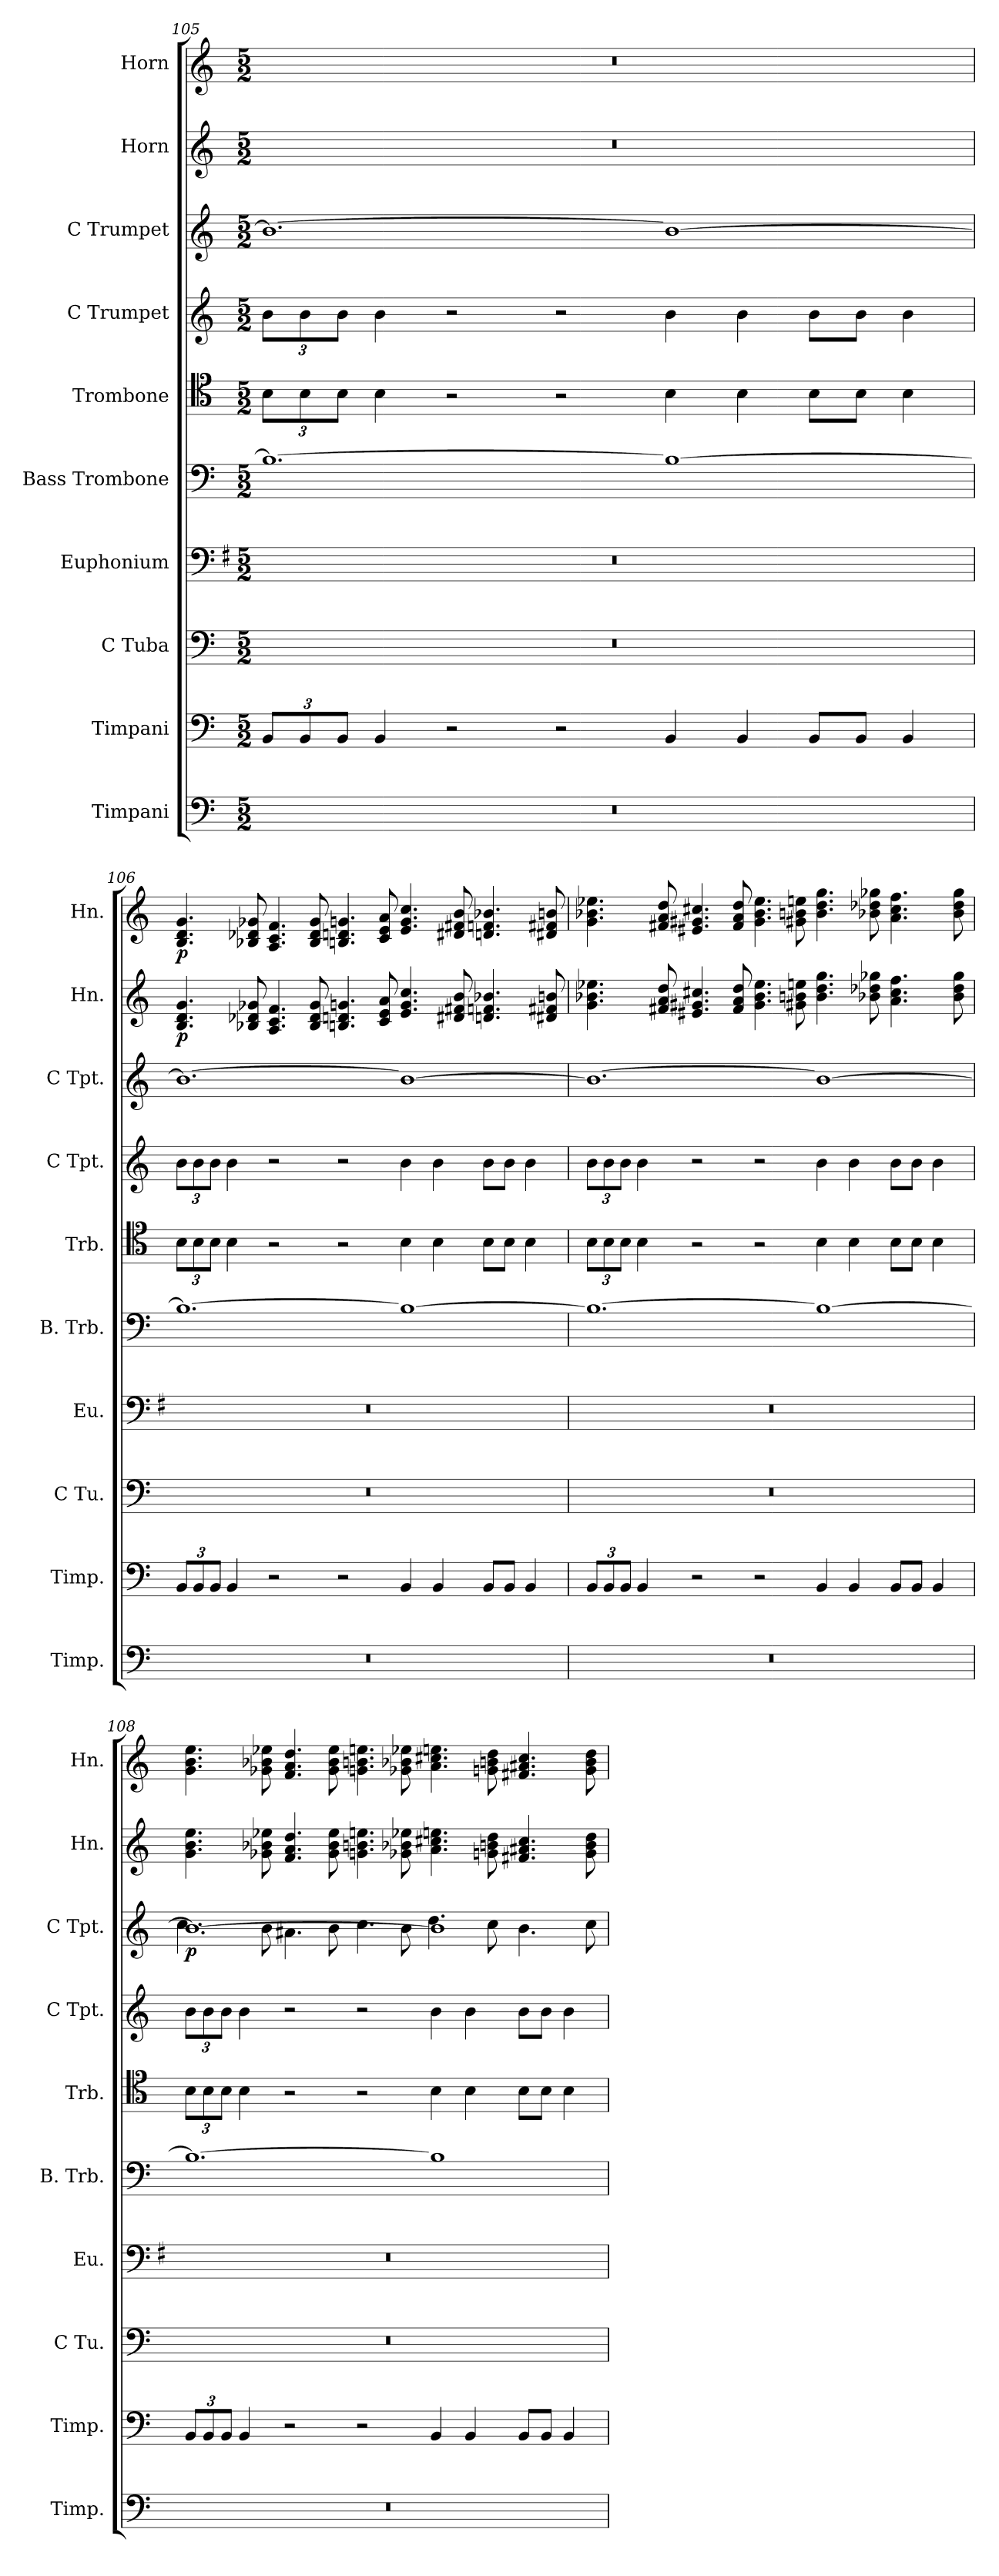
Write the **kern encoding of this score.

**kern	**kern	**kern	**kern	**kern	**kern	**kern	**kern	**dynam	**kern	**dynam	**kern	**dynam
*part10	*part9	*part8	*part7	*part6	*part5	*part4	*part3	*part3	*part2	*part2	*part1	*part1
*staff10	*staff9	*staff8	*staff7	*staff6	*staff5	*staff4	*staff3	*staff3	*staff2	*staff2	*staff1	*staff1
*I"Timpani	*I"Timpani	*I"C Tuba	*I"Euphonium	*I"Bass Trombone	*I"Trombone	*I"C Trumpet	*I"C Trumpet	*	*I"Horn	*	*I"Horn	*
*I'Timp.	*I'Timp.	*I'C Tu.	*I'Eu.	*I'B. Trb.	*I'Trb.	*I'C Tpt.	*I'C Tpt.	*	*I'Hn.	*	*I'Hn.	*
*clefF4	*clefF4	*clefF4	*clefF4	*clefF4	*clefC4	*clefG2	*clefG2	*	*clefG2	*	*clefG2	*
*	*	*	*ITrd4c7	*	*	*	*	*	*ITrd4c7	*	*ITrd4c7	*
*k[]	*k[]	*k[]	*k[]	*k[]	*k[]	*k[]	*k[]	*	*k[b-]	*	*k[b-]	*
*C:	*C:	*C:	*C:	*C:	*C:	*C:	*C:	*	*F:	*	*F:	*
*M5/2	*M5/2	*M5/2	*M5/2	*M5/2	*M5/2	*M5/2	*M5/2	*	*M5/2	*	*M5/2	*
*	*Xbrackettup	*	*	*	*Xbrackettup	*Xbrackettup	*	*	*	*	*	*
=105	=105	=105	=105	=105	=105	=105	=105	=105	=105	=105	=105	=105
2%5r	12BB/L	2%5r	2%5r	1.B_	12B\L	12b\L	1.b_	.	2%5r	.	2%5r	.
.	12BB/	.	.	.	12B\	12b\	.	.	.	.	.	.
.	12BB/J	.	.	.	12B\J	12b\J	.	.	.	.	.	.
.	4BB/	.	.	.	4B\	4b\	.	.	.	.	.	.
.	2r	.	.	.	2r	2r	.	.	.	.	.	.
.	2r	.	.	.	2r	2r	.	.	.	.	.	.
.	4BB/	.	.	1B_	4B\	4b\	1b_	.	.	.	.	.
.	4BB/	.	.	.	4B\	4b\	.	.	.	.	.	.
.	8BB/L	.	.	.	8B\L	8b\L	.	.	.	.	.	.
.	8BB/J	.	.	.	8B\J	8b\J	.	.	.	.	.	.
.	4BB/	.	.	.	4B\	4b\	.	.	.	.	.	.
=106	=106	=106	=106	=106	=106	=106	=106	=106	=106	=106	=106	=106
!	!	!	!	!	!	!	!	!	!	!LO:DY:b	!	!LO:DY:b
2%5r	12BB/L	2%5r	2%5r	1.B_	12B\L	12b\L	1.b_	.	4.E/ 4.G/ 4.c/	p	4.E/ 4.G/ 4.c/	p
.	12BB/	.	.	.	12B\	12b\	.	.	.	.	.	.
.	12BB/J	.	.	.	12B\J	12b\J	.	.	.	.	.	.
.	4BB/	.	.	.	4B\	4b\	.	.	.	.	.	.
.	.	.	.	.	.	.	.	.	8E-X/ 8G-X/ 8c-X/	.	8E-X/ 8G-X/ 8c-X/	.
.	2r	.	.	.	2r	2r	.	.	4.D/ 4.F/ 4.B-/	.	4.D/ 4.F/ 4.B-/	.
.	.	.	.	.	.	.	.	.	8E-/ 8G-/ 8c-/	.	8E-/ 8G-/ 8c-/	.
.	2r	.	.	.	2r	2r	.	.	4.En/ 4.Gn/ 4.cn/	.	4.En/ 4.Gn/ 4.cn/	.
.	.	.	.	.	.	.	.	.	8F/ 8A/ 8d/	.	8F/ 8A/ 8d/	.
.	4BB/	.	.	1B_	4B\	4b\	1b_	.	4.A/ 4.c/ 4.f/	.	4.A/ 4.c/ 4.f/	.
.	4BB/	.	.	.	4B\	4b\	.	.	.	.	.	.
.	.	.	.	.	.	.	.	.	8G#X/ 8Bn/ 8e/	.	8G#X/ 8Bn/ 8e/	.
.	8BB/L	.	.	.	8B\L	8b\L	.	.	4.Gn/ 4.B-X/ 4.e-X/	.	4.Gn/ 4.B-X/ 4.e-X/	.
.	8BB/J	.	.	.	8B\J	8b\J	.	.	.	.	.	.
.	4BB/	.	.	.	4B\	4b\	.	.	.	.	.	.
.	.	.	.	.	.	.	.	.	8G#X/ 8Bn/ 8en/	.	8G#X/ 8Bn/ 8en/	.
!!LO:PB:g=z
=107	=107	=107	=107	=107	=107	=107	=107	=107	=107	=107	=107	=107
2%5r	12BB/L	2%5r	2%5r	1.B_	12B\L	12b\L	1.b_	.	4.c\ 4.e-X\ 4.a-X\	.	4.c\ 4.e-X\ 4.a-X\	.
.	12BB/	.	.	.	12B\	12b\	.	.	.	.	.	.
.	12BB/J	.	.	.	12B\J	12b\J	.	.	.	.	.	.
.	4BB/	.	.	.	4B\	4b\	.	.	.	.	.	.
.	.	.	.	.	.	.	.	.	8Bn/ 8d/ 8g/	.	8Bn/ 8d/ 8g/	.
.	2r	.	.	.	2r	2r	.	.	4.A#X/ 4.c#X/ 4.f#X/	.	4.A#X/ 4.c#X/ 4.f#X/	.
.	.	.	.	.	.	.	.	.	8B/ 8d/ 8g/	.	8B/ 8d/ 8g/	.
.	2r	.	.	.	2r	2r	.	.	4.c#\ 4.e-\ 4.a-\	.	4.c#\ 4.e-\ 4.a-\	.
.	.	.	.	.	.	.	.	.	8c#X\ 8en\ 8an\	.	8c#X\ 8en\ 8an\	.
.	4BB/	.	.	1B_	4B\	4b\	1b_	.	4.e\ 4.g\ 4.cc\	.	4.e\ 4.g\ 4.cc\	.
.	4BB/	.	.	.	4B\	4b\	.	.	.	.	.	.
.	.	.	.	.	.	.	.	.	8e-X\ 8g-X\ 8cc-X\	.	8e-X\ 8g-X\ 8cc-X\	.
.	8BB/L	.	.	.	8B\L	8b\L	.	.	4.d\ 4.f#\ 4.b-\	.	4.d\ 4.f#\ 4.b-\	.
.	8BB/J	.	.	.	8B\J	8b\J	.	.	.	.	.	.
.	4BB/	.	.	.	4B\	4b\	.	.	.	.	.	.
.	.	.	.	.	.	.	.	.	8e-\ 8g-\ 8cc-\	.	8e-\ 8g-\ 8cc-\	.
=108	=108	=108	=108	=108	=108	=108	=108	=108	=108	=108	=108	=108
*	*	*	*	*	*	*	*^	*	*	*	*	*
!	!	!	!	!	!	!	!	!	!LO:DY:b	!	!	!	!
2%5r	12BB/L	2%5r	2%5r	1.B_	12B\L	12b\L	1.b_	4.cc\	p	4.c\ 4.e\ 4.a\	.	4.c\ 4.e\ 4.a\	.
.	12BB/	.	.	.	12B\	12b\	.	.	.	.	.	.	.
.	12BB/J	.	.	.	12B\J	12b\J	.	.	.	.	.	.	.
.	4BB/	.	.	.	4B\	4b\	.	.	.	.	.	.	.
.	.	.	.	.	.	.	.	8b\	.	8c-X\ 8e-X\ 8a-X\	.	8c-X\ 8e-X\ 8a-X\	.
.	2r	.	.	.	2r	2r	.	4.a#X\	.	4.B-/ 4.d/ 4.g/	.	4.B-/ 4.d/ 4.g/	.
.	.	.	.	.	.	.	.	8b\	.	8c-\ 8e-\ 8a-\	.	8c-\ 8e-\ 8a-\	.
.	2r	.	.	.	2r	2r	.	4.cc\	.	4.cn\ 4.en\ 4.an\	.	4.cn\ 4.en\ 4.an\	.
.	.	.	.	.	.	.	.	8b\	.	8c-X\ 8e-X\ 8a-X\	.	8c-X\ 8e-X\ 8a-X\	.
.	4BB/	.	.	1B]	4B\	4b\	1b]	4.dd\	.	4.d\ 4.f#X\ 4.an\	.	4.d\ 4.f#X\ 4.an\	.
.	4BB/	.	.	.	4B\	4b\	.	.	.	.	.	.	.
.	.	.	.	.	.	.	.	8cc\	.	8cn\ 8en\ 8g\	.	8cn\ 8en\ 8g\	.
.	8BB/L	.	.	.	8B\L	8b\L	.	4.b\	.	4.Bn/ 4.d#X/ 4.f#/	.	4.Bn/ 4.d#X/ 4.f#/	.
.	8BB/J	.	.	.	8B\J	8b\J	.	.	.	.	.	.	.
.	4BB/	.	.	.	4B\	4b\	.	.	.	.	.	.	.
.	.	.	.	.	.	.	.	8cc\	.	8c\ 8e\ 8g\	.	8c\ 8e\ 8g\	.
*	*	*	*	*	*	*	*v	*v	*	*	*	*	*
=	=	=	=	=	=	=	=	=	=	=	=	=
*-	*-	*-	*-	*-	*-	*-	*-	*-	*-	*-	*-	*-
